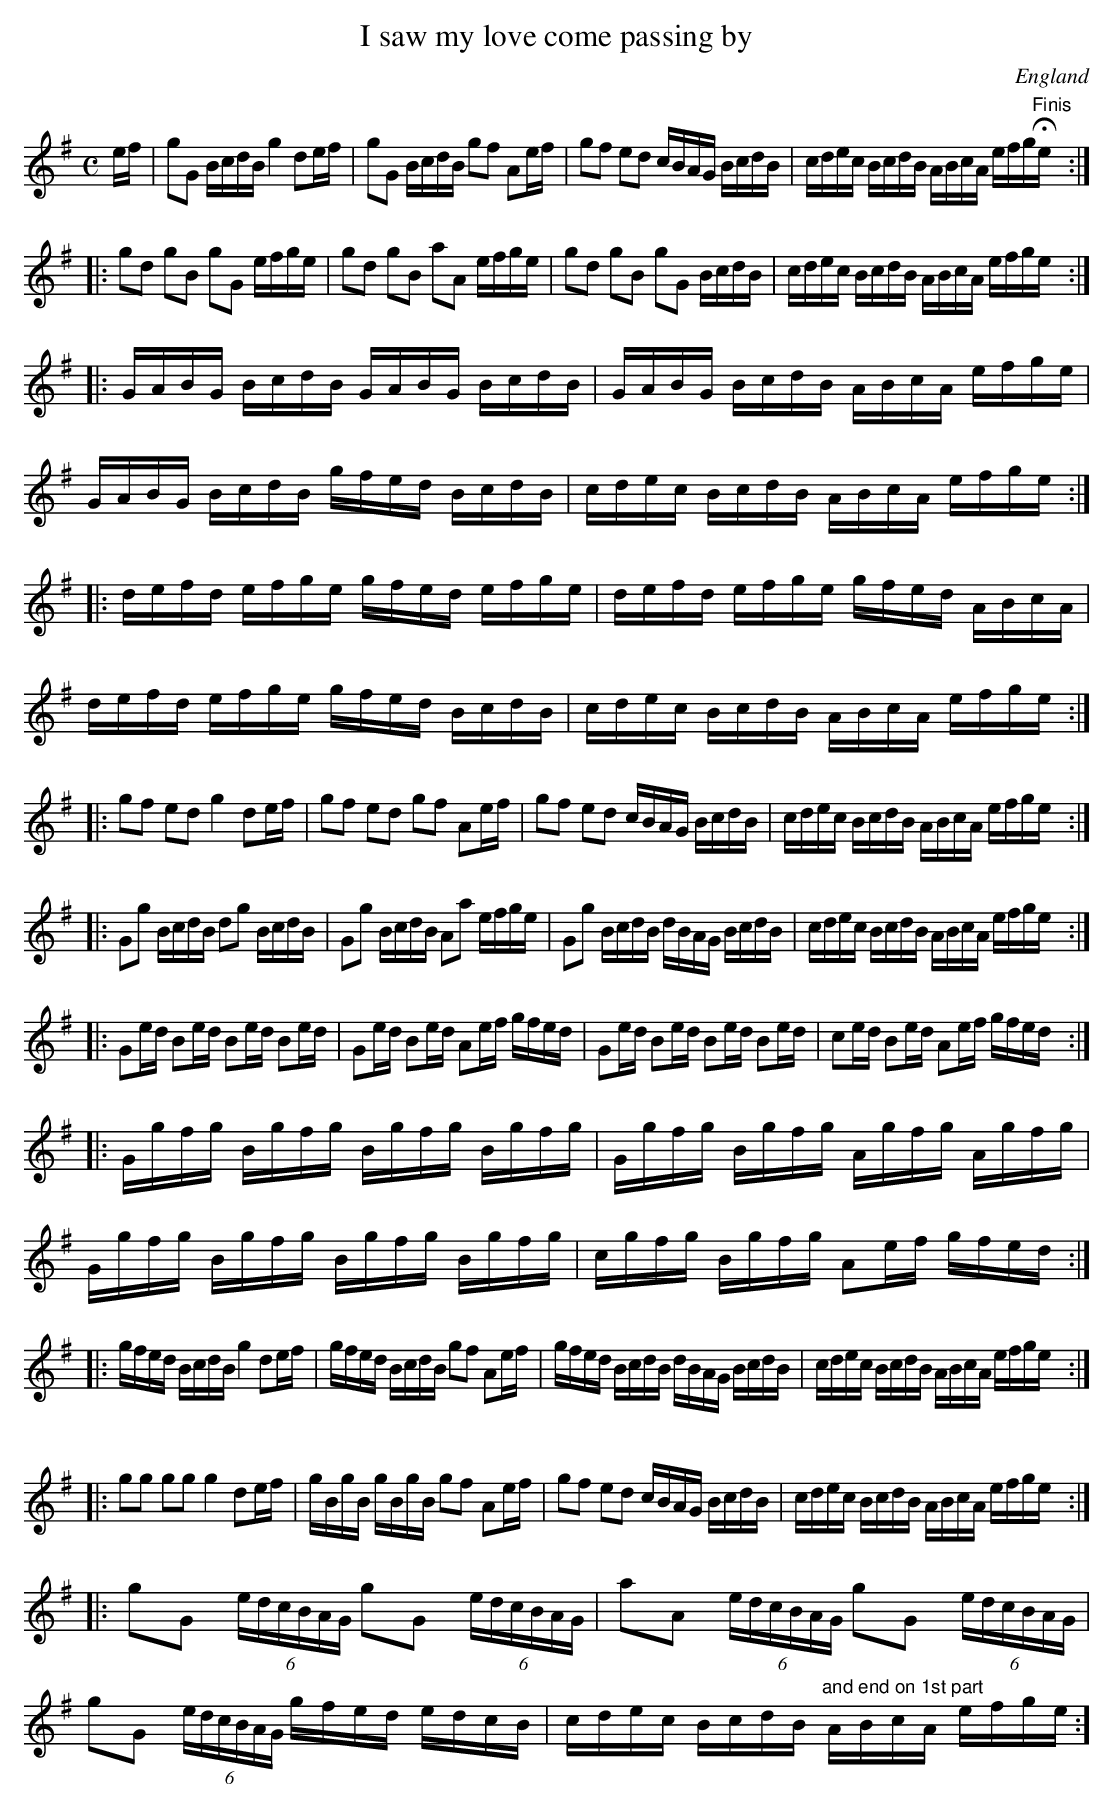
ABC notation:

X:1
T:I saw my love come passing by
O:England
M:C
L:1/16
K:G
ef |\
g2G2 BcdB g4   d2ef | g2G2 BcdB g2f2 A2ef | \
g2f2 e2d2 cBAG BcdB | cdec BcdB ABcA  efgH"Finis"e ::
g2d2 g2B2 g2G2 efge | g2d2 g2B2 a2A2 efge | \
g2d2 g2B2 g2G2 BcdB | cdec BcdB ABcA efge ::
GABG BcdB GABG BcdB | GABG BcdB ABcA efge | \
GABG BcdB gfed BcdB | cdec BcdB ABcA efge ::
defd efge gfed efge | defd efge gfed ABcA |\
defd efge gfed BcdB | cdec BcdB ABcA efge ::
g2f2 e2d2 g4   d2ef | g2f2 e2d2 g2f2 A2ef | \
g2f2 e2d2 cBAG BcdB | cdec BcdB ABcA efge ::
G2g2 BcdB d2g2 BcdB  | G2g2 BcdB A2a2 efge |\
G2g2 BcdB dBAG BcdB | cdec BcdB ABcA efge ::
G2ed B2ed B2ed B2ed | G2ed B2ed A2ef gfed |\
G2ed B2ed B2ed B2ed | c2ed B2ed A2ef gfed ::
Ggfg Bgfg Bgfg Bgfg | Ggfg Bgfg  Agfg Agfg | \
Ggfg Bgfg Bgfg Bgfg | cgfg Bgfg A2ef gfed ::
gfed BcdB g4   d2ef | gfed BcdB g2f2 A2ef | \
gfed BcdB dBAG BcdB | cdec BcdB ABcA  efge ::
g2g2 g2g2 g4   d2ef | gBgB gBgB g2f2 A2ef | \
g2f2 e2d2 cBAG BcdB | cdec BcdB ABcA efge ::
g2G2 (6edcBAG g2G2 (6edcBAG | a2A2 (6edcBAG g2G2 (6edcBAG |
g2G2 (6edcBAG gfed edcB | cdec BcdB "and end on 1st part" ABcA efge :]
